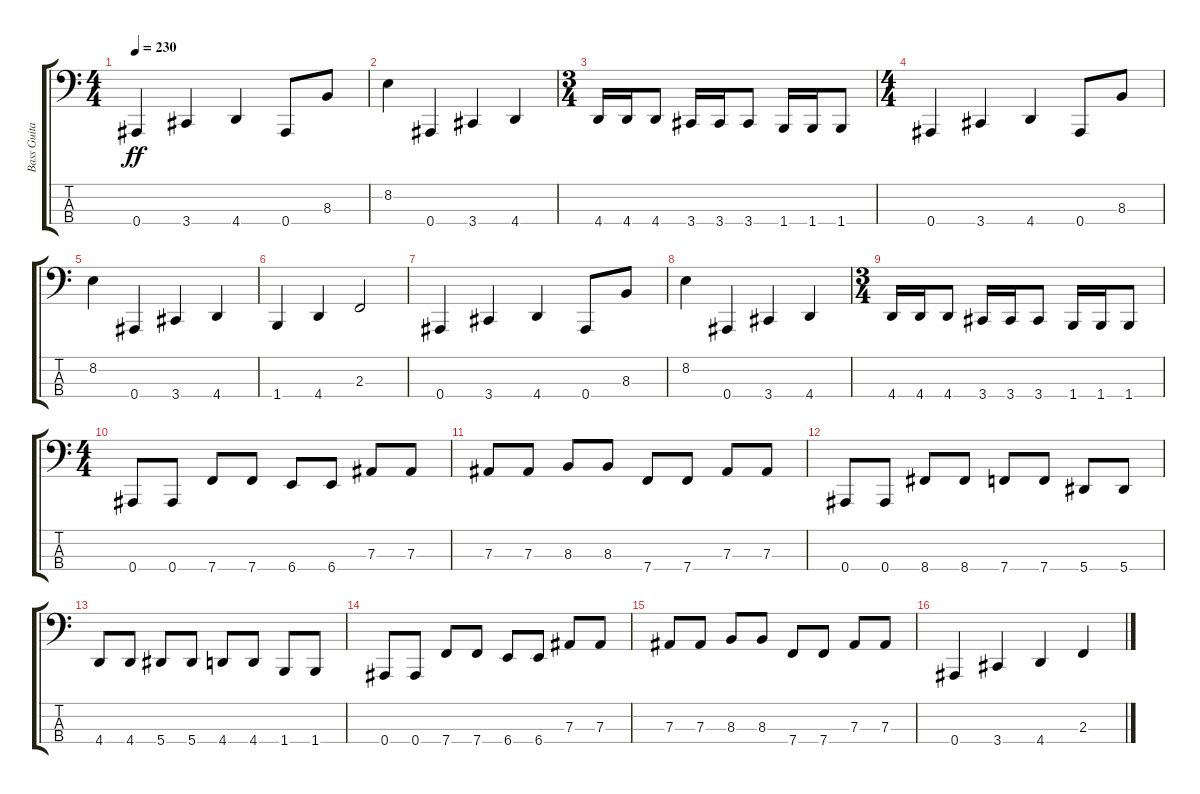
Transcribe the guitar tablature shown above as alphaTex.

\track ("Bass Guitar" "Bass Guita") {instrument electricbassfinger}
\staff {score tabs}
\tuning (Db2 Ab1 Eb1 Bb0) {hide}
\ts (4 4)
\tempo 230
\clef f4
\ks c
0.4.4{dy ff} 3.4.4 4.4.4 0.4.8{instrument slapbass2} 8.3.8 |
8.2.4 0.4.4{instrument electricbassfinger} 3.4.4 4.4.4 |
\ts (3 4)
4.4.16 4.4.16 4.4.8 3.4.16 3.4.16 3.4.8 1.4.16 1.4.16 1.4.8 |
\ts (4 4)
0.4.4 3.4.4 4.4.4 0.4.8{instrument slapbass2} 8.3.8 |
8.2.4 0.4.4{instrument electricbassfinger} 3.4.4 4.4.4 |
1.4.4 4.4.4 2.3.2 |
0.4.4 3.4.4 4.4.4 0.4.8{instrument slapbass2} 8.3.8 |
8.2.4 0.4.4{instrument electricbassfinger} 3.4.4 4.4.4 |
\ts (3 4)
4.4.16 4.4.16 4.4.8 3.4.16 3.4.16 3.4.8 1.4.16 1.4.16 1.4.8 |
\ts (4 4)
0.4.8 0.4.8 7.4.8 7.4.8 6.4.8 6.4.8 7.3.8 7.3.8 |
7.3.8 7.3.8 8.3.8 8.3.8 7.4.8 7.4.8 7.3.8 7.3.8 |
0.4.8 0.4.8 8.4.8 8.4.8 7.4.8 7.4.8 5.4.8 5.4.8 |
4.4.8 4.4.8 5.4.8 5.4.8 4.4.8 4.4.8 1.4.8 1.4.8 |
0.4.8 0.4.8 7.4.8 7.4.8 6.4.8 6.4.8 7.3.8 7.3.8 |
7.3.8 7.3.8 8.3.8 8.3.8 7.4.8 7.4.8 7.3.8 7.3.8 |
0.4.4 3.4.4 4.4.4 2.3.4
